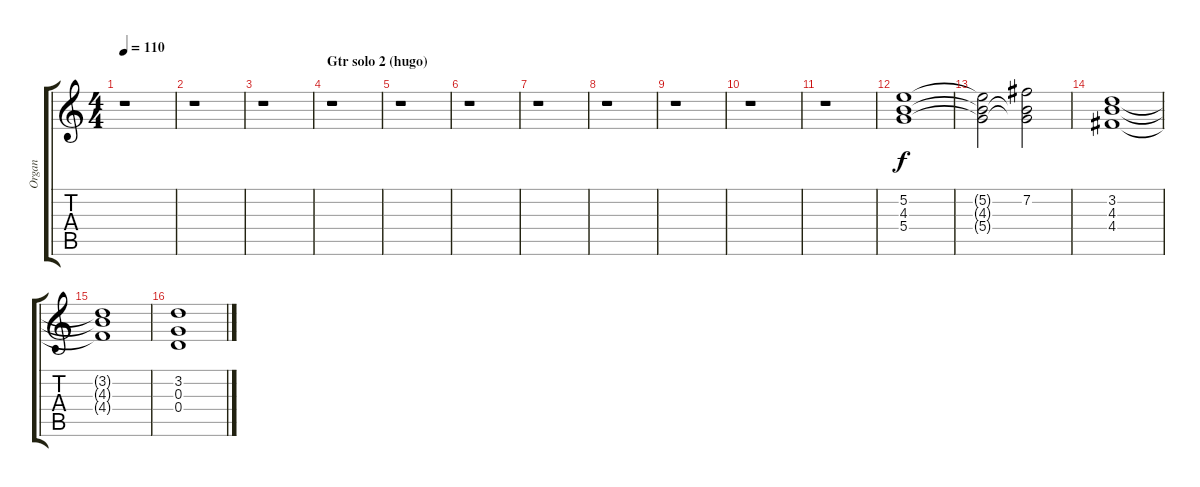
\track ("Organ" "Organ") {instrument churchorgan}
\staff {score tabs}
\tuning (E5 B4 G4 D4 A3 D3) {hide}
\ts (4 4)
\tempo 110
\clef g2
\ks c
r.1{dy f} |
r.1 |
r.1 |
\section ("" "Gtr solo 2 (hugo)")
r.1 |
r.1 |
r.1 |
r.1 |
r.1 |
r.1 |
r.1 |
r.1 |
(5.2 4.3 5.4).1 |
(5.2{t} 4.3{t} 5.4{t}).2 (7.2 4.3{t} 5.4{t}).2 |
(3.2 4.3 4.4).1 |
(3.2{t} 4.3{t} 4.4{t}).1 |
(3.2 0.3 0.4).1
